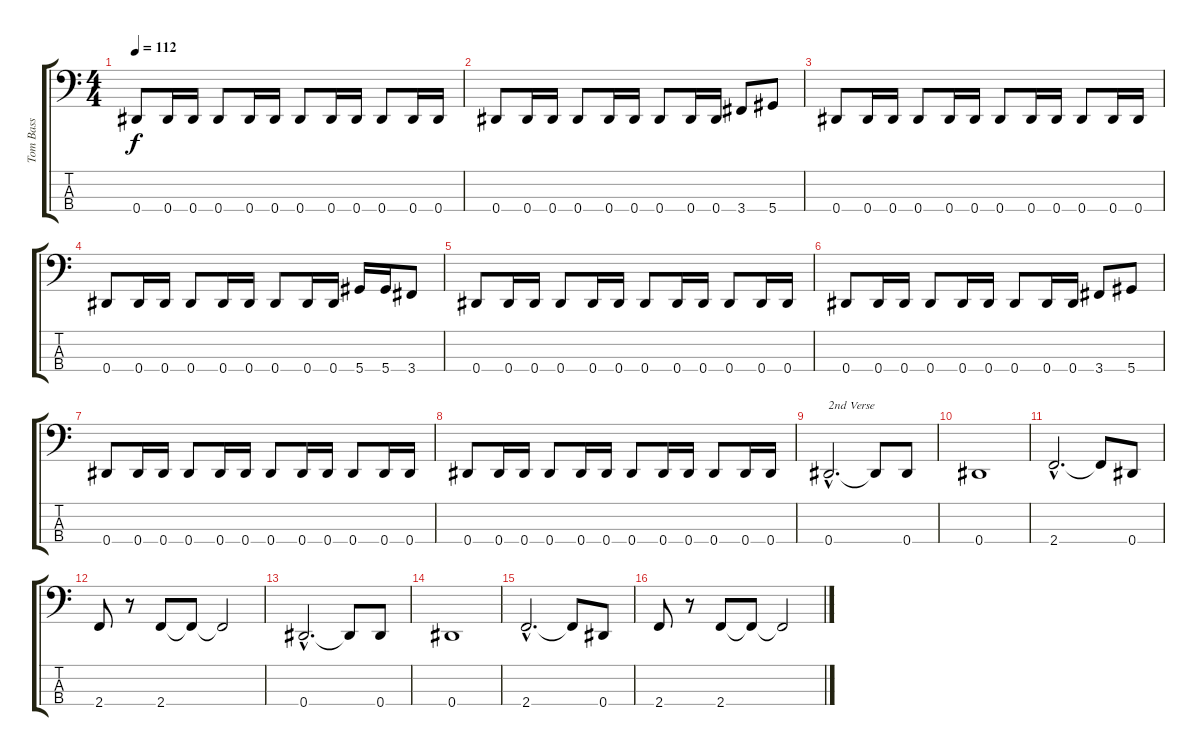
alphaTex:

\track ("Tom Bass" "Tom Bass") {instrument slapbass2}
\staff {score tabs}
\tuning (Gb2 Db2 Ab1 Eb1) {hide}
\ts (4 4)
\tempo 112
\clef f4
\ks c
0.4.8{dy f} 0.4.16 0.4.16 0.4.8 0.4.16 0.4.16 0.4.8 0.4.16 0.4.16 0.4.8 0.4.16 0.4.16 |
0.4.8 0.4.16 0.4.16 0.4.8 0.4.16 0.4.16 0.4.8 0.4.16 0.4.16 3.4.8 5.4.8 |
0.4.8 0.4.16 0.4.16 0.4.8 0.4.16 0.4.16 0.4.8 0.4.16 0.4.16 0.4.8 0.4.16 0.4.16 |
0.4.8 0.4.16 0.4.16 0.4.8 0.4.16 0.4.16 0.4.8 0.4.16 0.4.16 5.4.16 5.4.16 3.4.8 |
0.4.8 0.4.16 0.4.16 0.4.8 0.4.16 0.4.16 0.4.8 0.4.16 0.4.16 0.4.8 0.4.16 0.4.16 |
0.4.8 0.4.16 0.4.16 0.4.8 0.4.16 0.4.16 0.4.8 0.4.16 0.4.16 3.4.8 5.4.8 |
0.4.8 0.4.16 0.4.16 0.4.8 0.4.16 0.4.16 0.4.8 0.4.16 0.4.16 0.4.8 0.4.16 0.4.16 |
0.4.8 0.4.16 0.4.16 0.4.8 0.4.16 0.4.16 0.4.8 0.4.16 0.4.16 0.4.8 0.4.16 0.4.16 |
0.4{hac}.2{d txt "2nd Verse"} 0.4{t}.8 0.4.8 |
0.4.1 |
2.4{hac}.2{d} 2.4{t}.8 0.4.8 |
2.4.8 r.8 2.4.8 2.4{t}.8 2.4{t}.2 |
0.4{hac}.2{d} 0.4{t}.8 0.4.8 |
0.4.1 |
2.4{hac}.2{d} 2.4{t}.8 0.4.8 |
2.4.8 r.8 2.4.8 2.4{t}.8 2.4{t}.2
